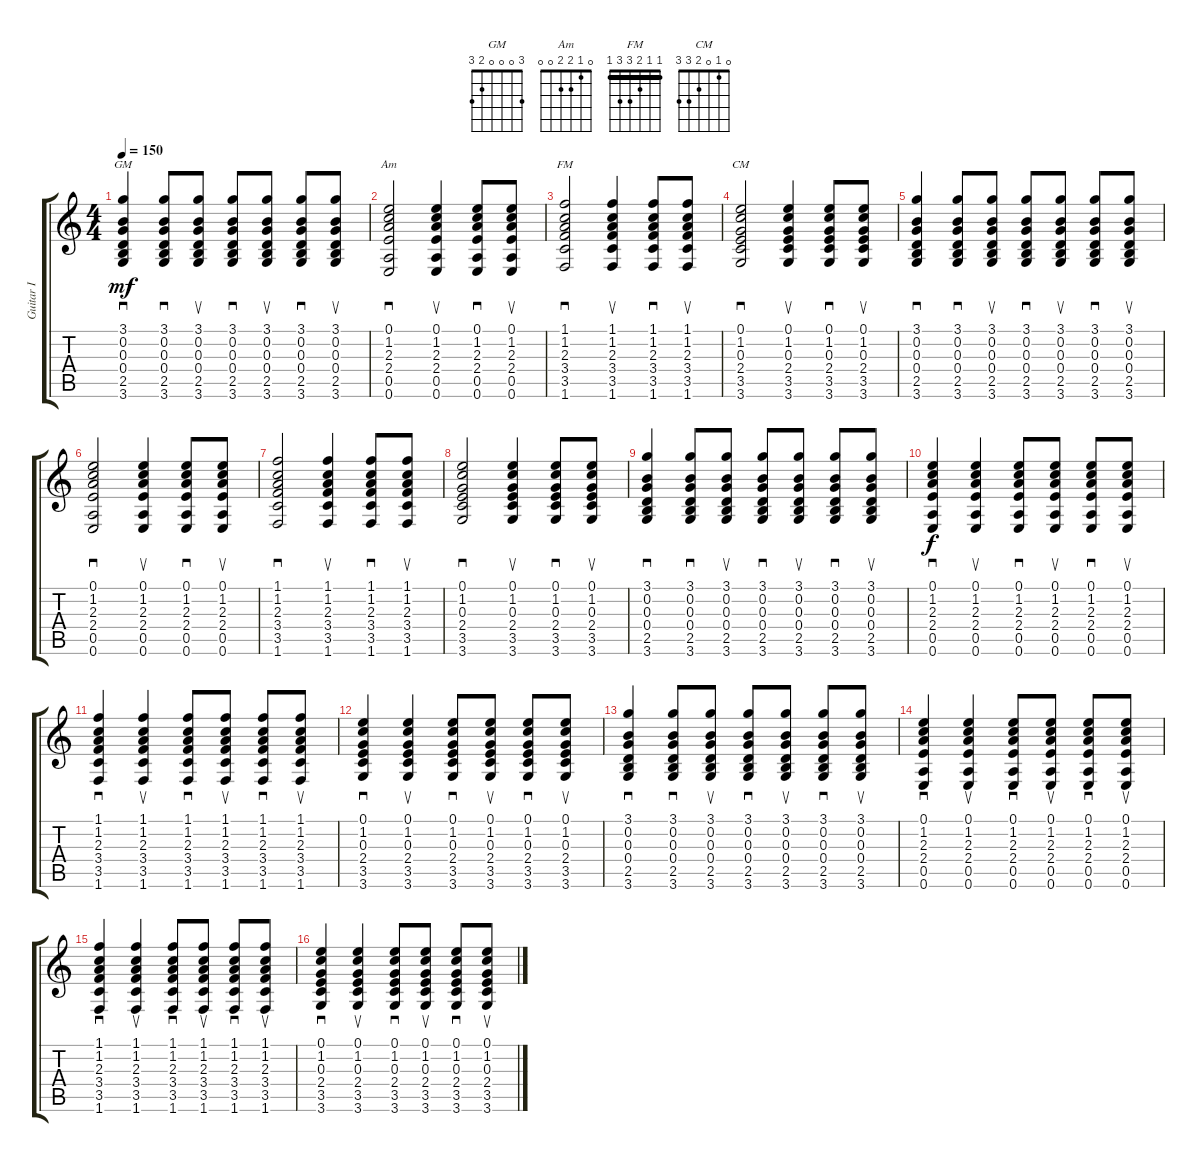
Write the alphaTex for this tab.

\track ("Guitar I" "Guitar I") {instrument acousticguitarsteel}
\staff {score tabs}
\tuning (E4 B3 G3 D3 A2 E2) {hide}
\chord ("GM" 3 0 0 0 2 3)
\chord ("Am" 0 1 2 2 0 0)
\chord ("FM" 1 1 2 3 3 1) {barre 1}
\chord ("CM" 0 1 0 2 3 3)
\ts (4 4)
\tempo 150
\clef g2
\ks c
(3.1 0.2 0.3 0.4 2.5 3.6).4{sd ch "GM" dy mf} (3.1 0.2 0.3 0.4 2.5 3.6).8{sd} (3.1 0.2 0.3 0.4 2.5 3.6).8{su} (3.1 0.2 0.3 0.4 2.5 3.6).8{sd} (3.1 0.2 0.3 0.4 2.5 3.6).8{su} (3.1 0.2 0.3 0.4 2.5 3.6).8{sd} (3.1 0.2 0.3 0.4 2.5 3.6).8{su} |
(0.1 1.2 2.3 2.4 0.5 0.6).2{sd ch "Am"} (0.1 1.2 2.3 2.4 0.5 0.6).4{su} (0.1 1.2 2.3 2.4 0.5 0.6).8{sd} (0.1 1.2 2.3 2.4 0.5 0.6).8{su} |
(1.1 1.2 2.3 3.4 3.5 1.6).2{sd ch "FM"} (1.1 1.2 2.3 3.4 3.5 1.6).4{su} (1.1 1.2 2.3 3.4 3.5 1.6).8{sd} (1.1 1.2 2.3 3.4 3.5 1.6).8{su} |
(0.1 1.2 0.3 2.4 3.5 3.6).2{sd ch "CM"} (0.1 1.2 0.3 2.4 3.5 3.6).4{su} (0.1 1.2 0.3 2.4 3.5 3.6).8{sd} (0.1 1.2 0.3 2.4 3.5 3.6).8{su} |
(3.1 0.2 0.3 0.4 2.5 3.6).4{sd} (3.1 0.2 0.3 0.4 2.5 3.6).8{sd} (3.1 0.2 0.3 0.4 2.5 3.6).8{su} (3.1 0.2 0.3 0.4 2.5 3.6).8{sd} (3.1 0.2 0.3 0.4 2.5 3.6).8{su} (3.1 0.2 0.3 0.4 2.5 3.6).8{sd} (3.1 0.2 0.3 0.4 2.5 3.6).8{su} |
(0.1 1.2 2.3 2.4 0.5 0.6).2{sd} (0.1 1.2 2.3 2.4 0.5 0.6).4{su} (0.1 1.2 2.3 2.4 0.5 0.6).8{sd} (0.1 1.2 2.3 2.4 0.5 0.6).8{su} |
(1.1 1.2 2.3 3.4 3.5 1.6).2{sd} (1.1 1.2 2.3 3.4 3.5 1.6).4{su} (1.1 1.2 2.3 3.4 3.5 1.6).8{sd} (1.1 1.2 2.3 3.4 3.5 1.6).8{su} |
(0.1 1.2 0.3 2.4 3.5 3.6).2{sd} (0.1 1.2 0.3 2.4 3.5 3.6).4{su} (0.1 1.2 0.3 2.4 3.5 3.6).8{sd} (0.1 1.2 0.3 2.4 3.5 3.6).8{su} |
(3.1 0.2 0.3 0.4 2.5 3.6).4{sd} (3.1 0.2 0.3 0.4 2.5 3.6).8{sd} (3.1 0.2 0.3 0.4 2.5 3.6).8{su} (3.1 0.2 0.3 0.4 2.5 3.6).8{sd} (3.1 0.2 0.3 0.4 2.5 3.6).8{su} (3.1 0.2 0.3 0.4 2.5 3.6).8{sd} (3.1 0.2 0.3 0.4 2.5 3.6).8{su} |
(0.1 1.2 2.3 2.4 0.5 0.6).4{sd dy f} (0.1 1.2 2.3 2.4 0.5 0.6).4{su} (0.1 1.2 2.3 2.4 0.5 0.6).8{sd} (0.1 1.2 2.3 2.4 0.5 0.6).8{su} (0.1 1.2 2.3 2.4 0.5 0.6).8{sd} (0.1 1.2 2.3 2.4 0.5 0.6).8{su} |
(1.1 1.2 2.3 3.4 3.5 1.6).4{sd} (1.1 1.2 2.3 3.4 3.5 1.6).4{su} (1.1 1.2 2.3 3.4 3.5 1.6).8{sd} (1.1 1.2 2.3 3.4 3.5 1.6).8{su} (1.1 1.2 2.3 3.4 3.5 1.6).8{sd} (1.1 1.2 2.3 3.4 3.5 1.6).8{su} |
(0.1 1.2 0.3 2.4 3.5 3.6).4{sd} (0.1 1.2 0.3 2.4 3.5 3.6).4{su} (0.1 1.2 0.3 2.4 3.5 3.6).8{sd} (0.1 1.2 0.3 2.4 3.5 3.6).8{su} (0.1 1.2 0.3 2.4 3.5 3.6).8{sd} (0.1 1.2 0.3 2.4 3.5 3.6).8{su} |
(3.1 0.2 0.3 0.4 2.5 3.6).4{sd} (3.1 0.2 0.3 0.4 2.5 3.6).8{sd} (3.1 0.2 0.3 0.4 2.5 3.6).8{su} (3.1 0.2 0.3 0.4 2.5 3.6).8{sd} (3.1 0.2 0.3 0.4 2.5 3.6).8{su} (3.1 0.2 0.3 0.4 2.5 3.6).8{sd} (3.1 0.2 0.3 0.4 2.5 3.6).8{su} |
(0.1 1.2 2.3 2.4 0.5 0.6).4{sd} (0.1 1.2 2.3 2.4 0.5 0.6).4{su} (0.1 1.2 2.3 2.4 0.5 0.6).8{sd} (0.1 1.2 2.3 2.4 0.5 0.6).8{su} (0.1 1.2 2.3 2.4 0.5 0.6).8{sd} (0.1 1.2 2.3 2.4 0.5 0.6).8{su} |
(1.1 1.2 2.3 3.4 3.5 1.6).4{sd} (1.1 1.2 2.3 3.4 3.5 1.6).4{su} (1.1 1.2 2.3 3.4 3.5 1.6).8{sd} (1.1 1.2 2.3 3.4 3.5 1.6).8{su} (1.1 1.2 2.3 3.4 3.5 1.6).8{sd} (1.1 1.2 2.3 3.4 3.5 1.6).8{su} |
(0.1 1.2 0.3 2.4 3.5 3.6).4{sd} (0.1 1.2 0.3 2.4 3.5 3.6).4{su} (0.1 1.2 0.3 2.4 3.5 3.6).8{sd} (0.1 1.2 0.3 2.4 3.5 3.6).8{su} (0.1 1.2 0.3 2.4 3.5 3.6).8{sd} (0.1 1.2 0.3 2.4 3.5 3.6).8{su}
